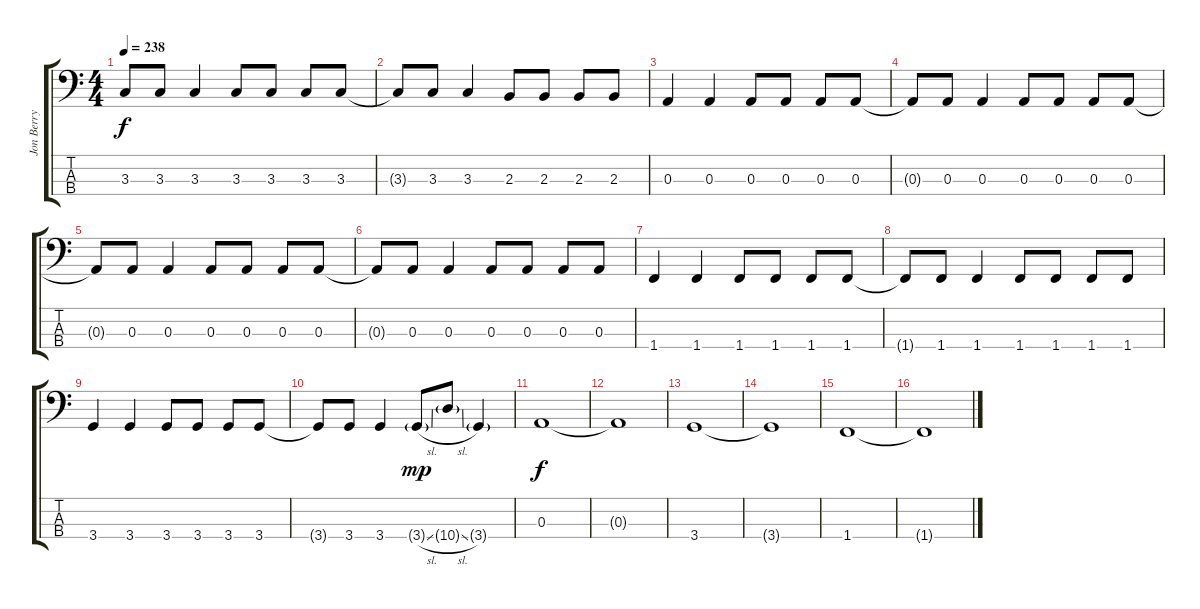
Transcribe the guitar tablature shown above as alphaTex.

\track ("Jon Berry" "Jon Berry") {instrument electricbasspick}
\staff {score tabs}
\tuning (G2 D2 A1 E1) {hide}
\ts (4 4)
\tempo 238
\clef f4
\ks c
3.3{t}.8{dy f} 3.3.8 3.3.4 3.3.8 3.3.8 3.3.8 3.3.8 |
3.3{t}.8 3.3.8 3.3.4 2.3.8 2.3.8 2.3.8 2.3.8 |
0.3.4 0.3.4 0.3.8 0.3.8 0.3.8 0.3.8 |
0.3{t}.8 0.3.8 0.3.4 0.3.8 0.3.8 0.3.8 0.3.8 |
0.3{t}.8 0.3.8 0.3.4 0.3.8 0.3.8 0.3.8 0.3.8 |
0.3{t}.8 0.3.8 0.3.4 0.3.8 0.3.8 0.3.8 0.3.8 |
1.4.4 1.4.4 1.4.8 1.4.8 1.4.8 1.4.8 |
1.4{t}.8 1.4.8 1.4.4 1.4.8 1.4.8 1.4.8 1.4.8 |
3.4.4 3.4.4 3.4.8 3.4.8 3.4.8 3.4.8 |
3.4{t}.8 3.4.8 3.4.4 3.4{sl g}.8{dy mp} 10.4{sl g}.8 3.4{g}.4 |
0.3.1{dy f} |
0.3{t}.1 |
3.4.1 |
3.4{t}.1 |
1.4.1 |
1.4{t}.1
